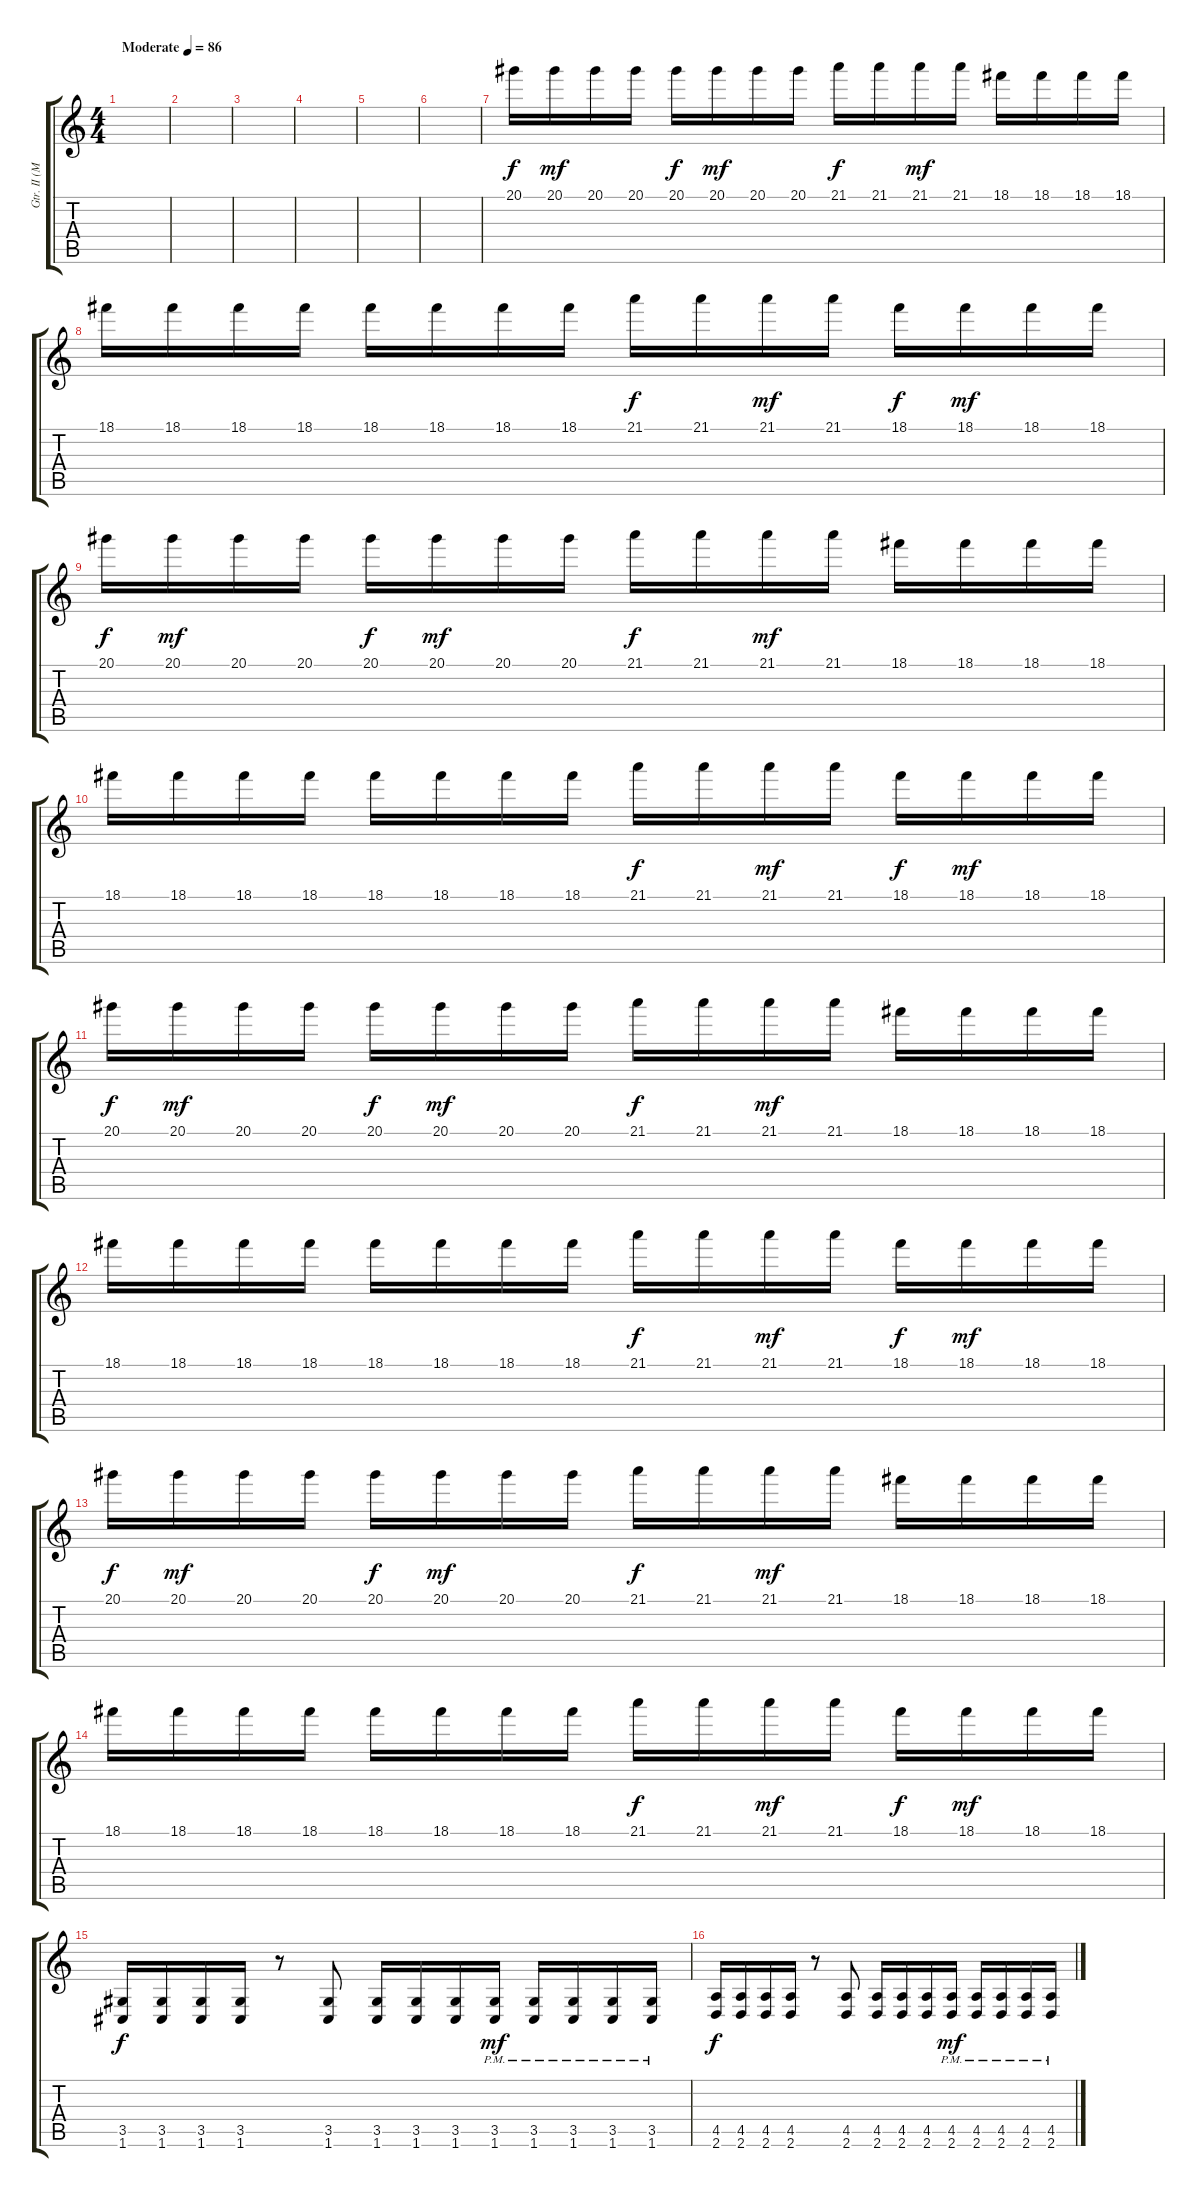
\track ("Gtr. II (Mauser)" "Gtr. II (M") {instrument distortionguitar}
\staff {score tabs}
\tuning (C4 G3 Eb3 Bb2 F2 C2) {hide}
\ts (4 4)
\tempo (86 "Moderate")
\clef g2
\ks c
|
|
|
|
|
|
20.1.16 20.1.16{dy mf} 20.1.16 20.1.16 20.1.16{dy f} 20.1.16{dy mf} 20.1.16 20.1.16 21.1.16{dy f} 21.1.16 21.1.16{dy mf} 21.1.16 18.1.16 18.1.16 18.1.16 18.1.16 |
18.1.16 18.1.16 18.1.16 18.1.16 18.1.16 18.1.16 18.1.16 18.1.16 21.1.16{dy f} 21.1.16 21.1.16{dy mf} 21.1.16 18.1.16{dy f} 18.1.16{dy mf} 18.1.16 18.1.16 |
20.1.16{dy f} 20.1.16{dy mf} 20.1.16 20.1.16 20.1.16{dy f} 20.1.16{dy mf} 20.1.16 20.1.16 21.1.16{dy f} 21.1.16 21.1.16{dy mf} 21.1.16 18.1.16 18.1.16 18.1.16 18.1.16 |
18.1.16 18.1.16 18.1.16 18.1.16 18.1.16 18.1.16 18.1.16 18.1.16 21.1.16{dy f} 21.1.16 21.1.16{dy mf} 21.1.16 18.1.16{dy f} 18.1.16{dy mf} 18.1.16 18.1.16 |
20.1.16{dy f} 20.1.16{dy mf} 20.1.16 20.1.16 20.1.16{dy f} 20.1.16{dy mf} 20.1.16 20.1.16 21.1.16{dy f} 21.1.16 21.1.16{dy mf} 21.1.16 18.1.16 18.1.16 18.1.16 18.1.16 |
18.1.16 18.1.16 18.1.16 18.1.16 18.1.16 18.1.16 18.1.16 18.1.16 21.1.16{dy f} 21.1.16 21.1.16{dy mf} 21.1.16 18.1.16{dy f} 18.1.16{dy mf} 18.1.16 18.1.16 |
20.1.16{dy f} 20.1.16{dy mf} 20.1.16 20.1.16 20.1.16{dy f} 20.1.16{dy mf} 20.1.16 20.1.16 21.1.16{dy f} 21.1.16 21.1.16{dy mf} 21.1.16 18.1.16 18.1.16 18.1.16 18.1.16 |
18.1.16 18.1.16 18.1.16 18.1.16 18.1.16 18.1.16 18.1.16 18.1.16 21.1.16{dy f} 21.1.16 21.1.16{dy mf} 21.1.16 18.1.16{dy f} 18.1.16{dy mf} 18.1.16 18.1.16 |
(3.5 1.6).16{dy f} (3.5 1.6).16 (3.5 1.6).16 (3.5 1.6).16 r.8 (3.5 1.6).8 (3.5 1.6).16 (3.5 1.6).16 (3.5 1.6).16 (3.5{pm} 1.6{pm}).16{dy mf} (3.5{pm} 1.6{pm}).16 (3.5{pm} 1.6{pm}).16 (3.5{pm} 1.6{pm}).16 (3.5{pm} 1.6{pm}).16 |
(4.5 2.6).16{dy f} (4.5 2.6).16 (4.5 2.6).16 (4.5 2.6).16 r.8 (4.5 2.6).8 (4.5 2.6).16 (4.5 2.6).16 (4.5 2.6).16 (4.5{pm} 2.6{pm}).16{dy mf} (4.5{pm} 2.6{pm}).16 (4.5{pm} 2.6{pm}).16 (4.5{pm} 2.6{pm}).16 (4.5{pm} 2.6{pm}).16
